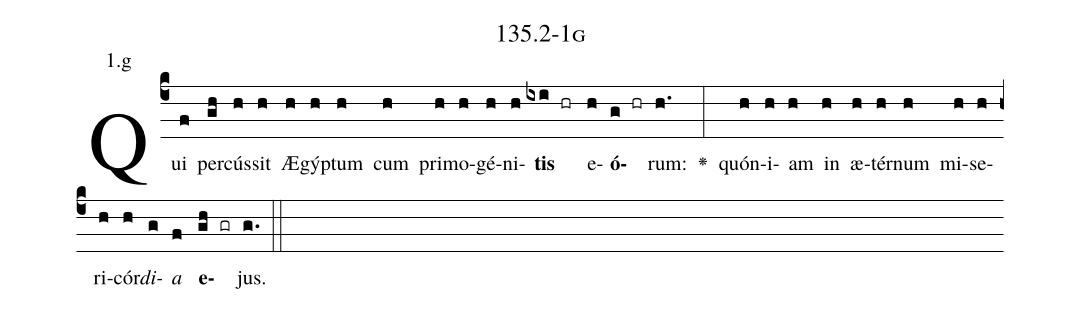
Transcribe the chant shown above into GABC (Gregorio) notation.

name: 135.2-1g;
annotation: 1.g;
%%
(c4)Qui(f) per(gh)cús(h)sit(h) Æ(h)gýp(h)tum(h) cum(h) pri(h)mo(h)gé(h)ni(h)<b>tis</b>(ixi hr) e(h)<b>ó</b>(g hr)rum:(h.) <v>\greheightstar</v>(:) quón(h)i(h)am(h) in(h) æ(h)tér(h)num(h) mi(h)se(h)ri(h)cór(h)<i>di</i>(g)<i>a</i>(f) <b>e</b>(gh gr)jus.(g.) (::)


%E(h) u(h) o(g) u(f) a(gh) e.(g.) (::)
